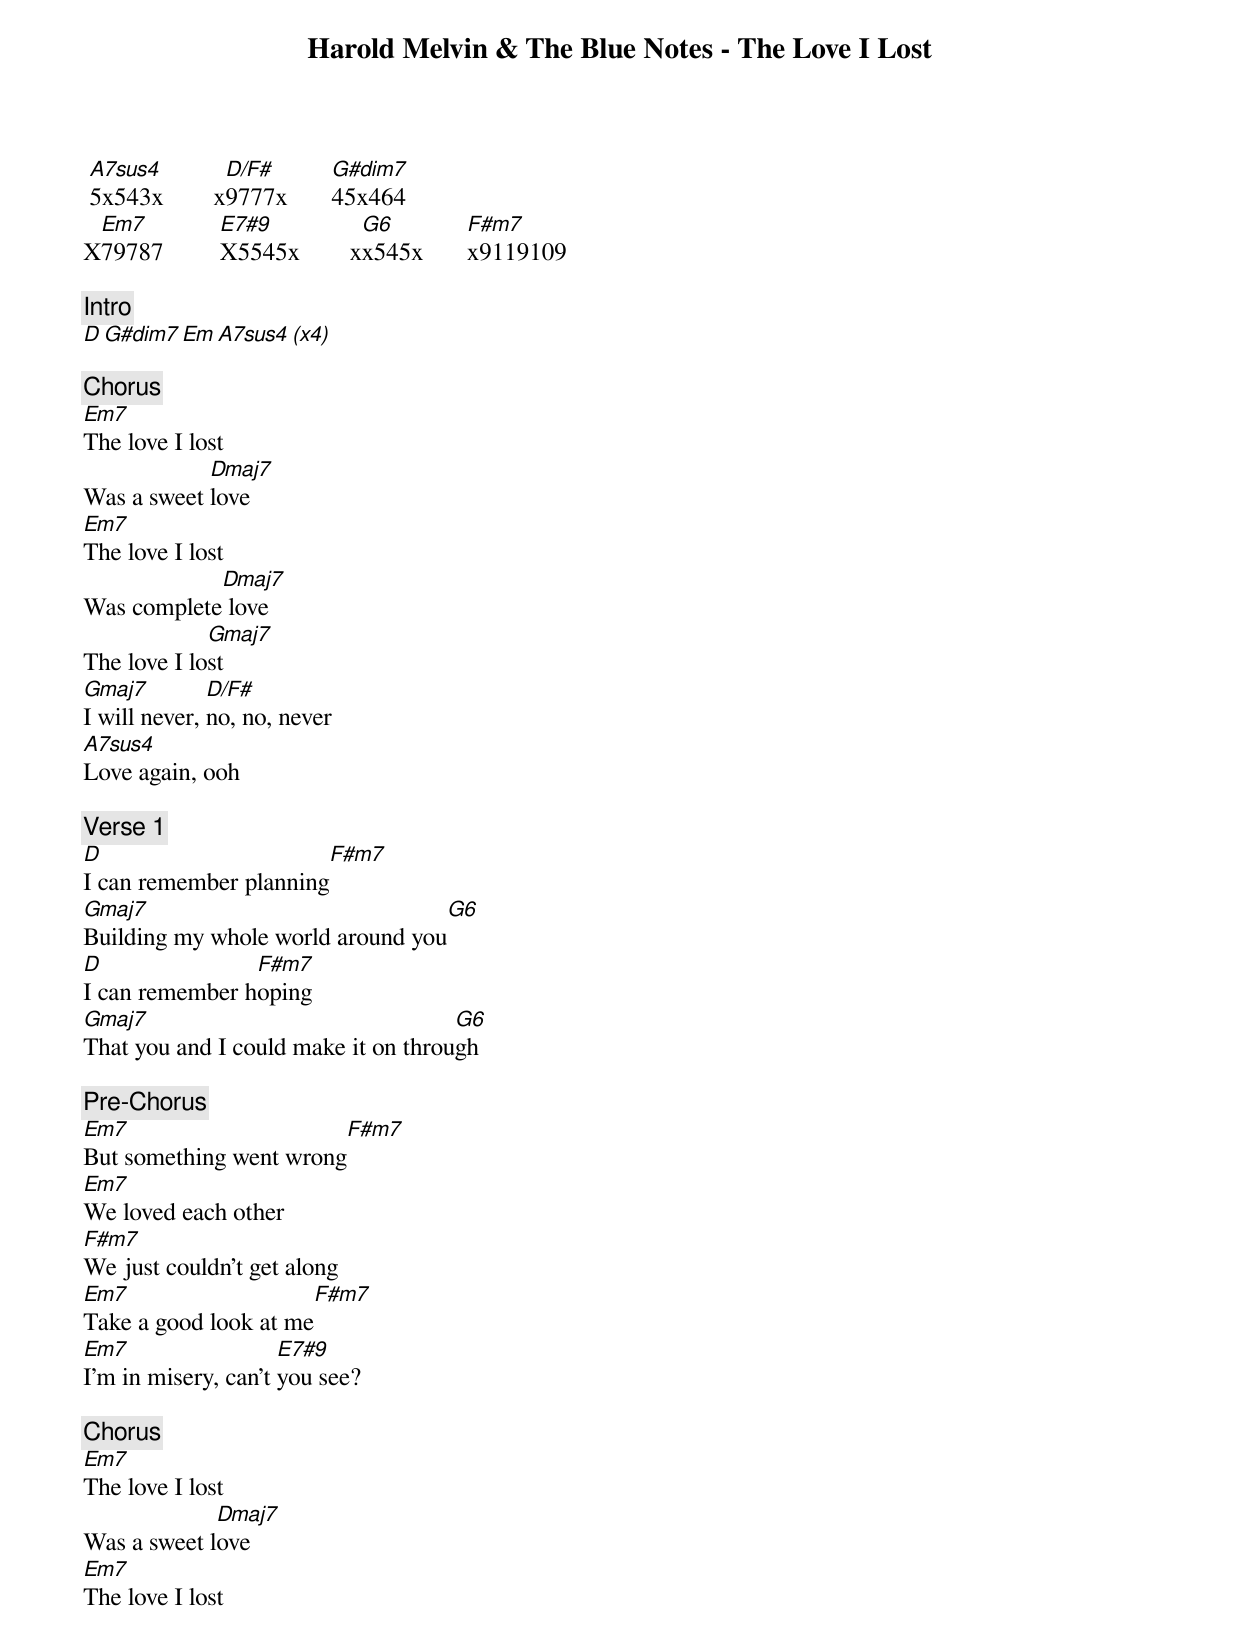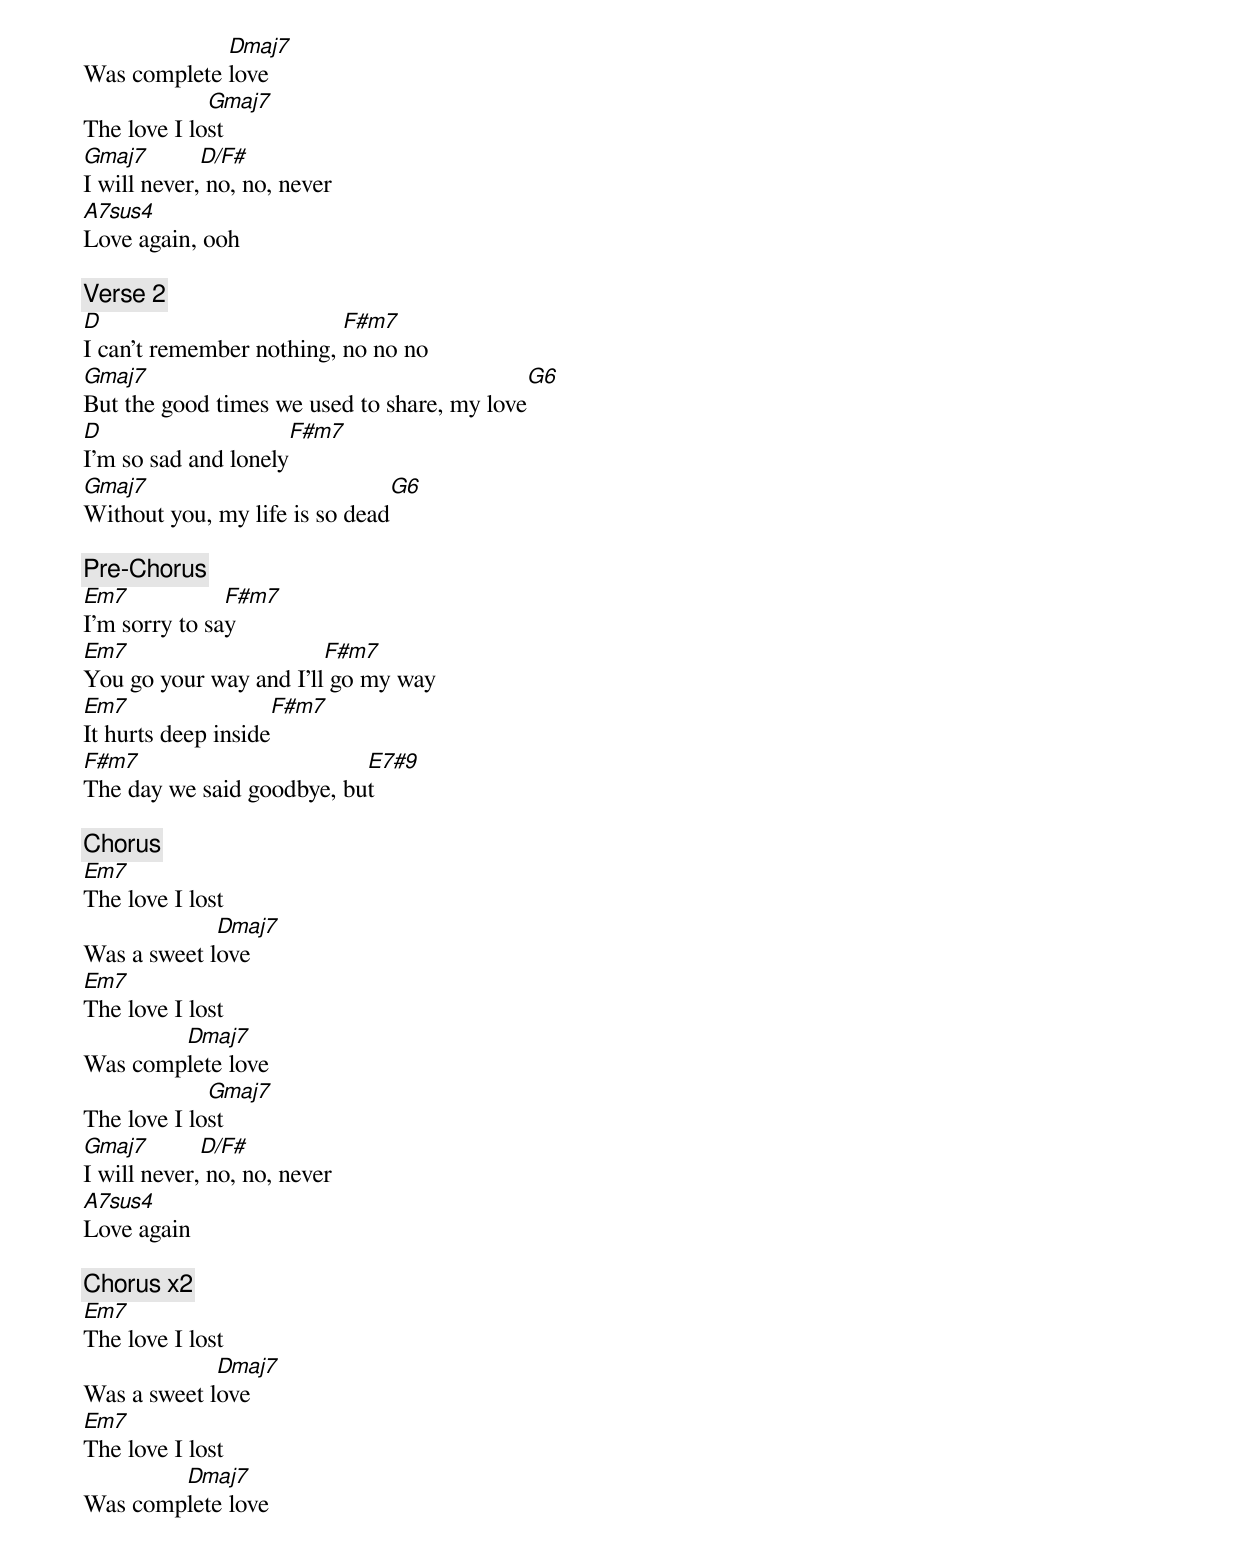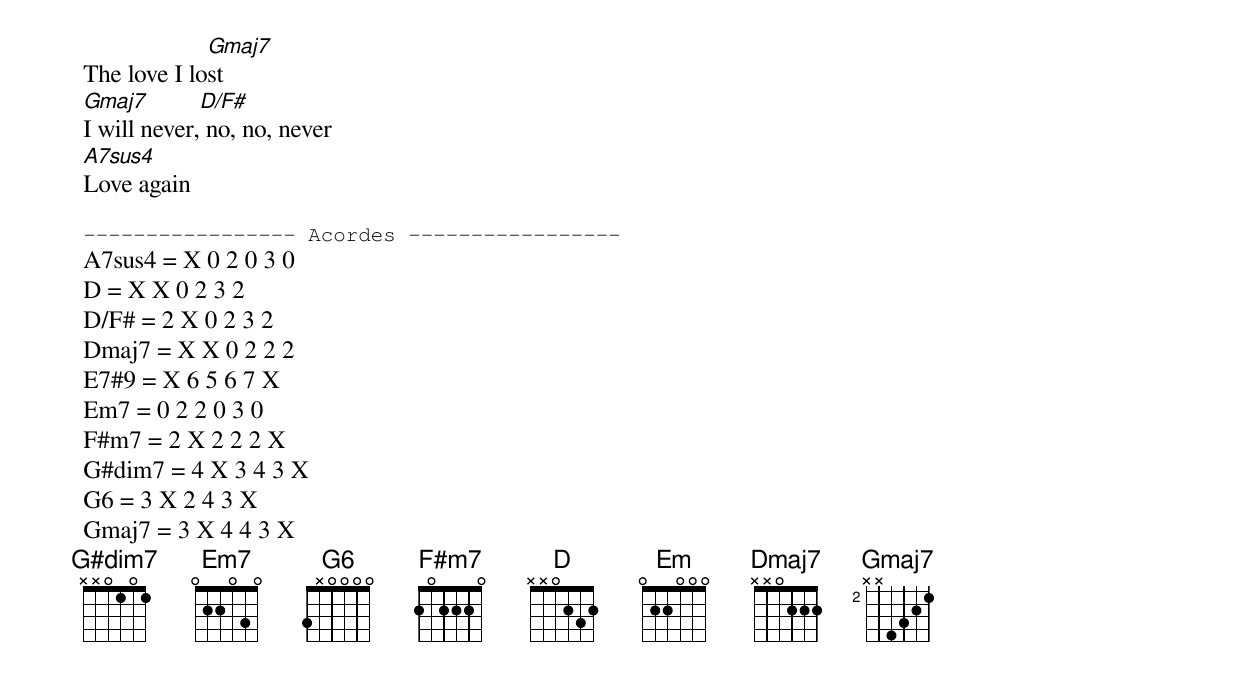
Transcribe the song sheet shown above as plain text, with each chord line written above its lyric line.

Harold Melvin & The Blue Notes - The Love I Lost

 A7sus4         D/F#        G#dim7
 5x543x        x9777x       45x464
 Em7           E7#9           G6          F#m7
X79787         X5545x        xx545x       x9119109

[Intro]
D G#dim7 Em A7sus4 (x4)

[Chorus]
Em7
The love I lost
            Dmaj7
Was a sweet love
Em7
The love I lost
            Dmaj7
Was complete love
             Gmaj7
The love I lost
Gmaj7         D/F#
I will never, no, no, never
A7sus4
Love again, ooh

[Verse 1]
D                      F#m7
I can remember planning
Gmaj7                             G6
Building my whole world around you
D               F#m7
I can remember hoping
Gmaj7                                G6
That you and I could make it on through

[Pre-Chorus]
Em7                     F#m7
But something went wrong
Em7
We loved each other
F#m7
We just couldn't get along
Em7                     F#m7
Take a good look at me
Em7                  E7#9
I'm in misery, can't you see?

[Chorus]
Em7
The love I lost
             Dmaj7
Was a sweet love
Em7
The love I lost
             Dmaj7
Was complete love
             Gmaj7
The love I lost
Gmaj7        D/F#
I will never, no, no, never
A7sus4
Love again, ooh

[Verse 2]
D                         F#m7
I can't remember nothing, no no no
Gmaj7                                       G6
But the good times we used to share, my love
D                         F#m7
I'm so sad and lonely
Gmaj7                           G6
Without you, my life is so dead

[Pre-Chorus]
Em7            F#m7
I'm sorry to say
Em7                     F#m7
You go your way and I'll go my way
Em7                 F#m7
It hurts deep inside
F#m7                       E7#9
The day we said goodbye, but

[Chorus]
Em7
The love I lost
             Dmaj7
Was a sweet love
Em7
The love I lost
        Dmaj7
Was complete love
             Gmaj7
The love I lost
Gmaj7        D/F#
I will never, no, no, never
A7sus4
Love again

[Chorus] x2
Em7
The love I lost
             Dmaj7
Was a sweet love
Em7
The love I lost
        Dmaj7
Was complete love
             Gmaj7
The love I lost
Gmaj7        D/F#
I will never, no, no, never
A7sus4
Love again

----------------- Acordes -----------------
A7sus4 = X 0 2 0 3 0
D = X X 0 2 3 2
D/F# = 2 X 0 2 3 2
Dmaj7 = X X 0 2 2 2
E7#9 = X 6 5 6 7 X
Em7 = 0 2 2 0 3 0
F#m7 = 2 X 2 2 2 X
G#dim7 = 4 X 3 4 3 X
G6 = 3 X 2 4 3 X
Gmaj7 = 3 X 4 4 3 X
